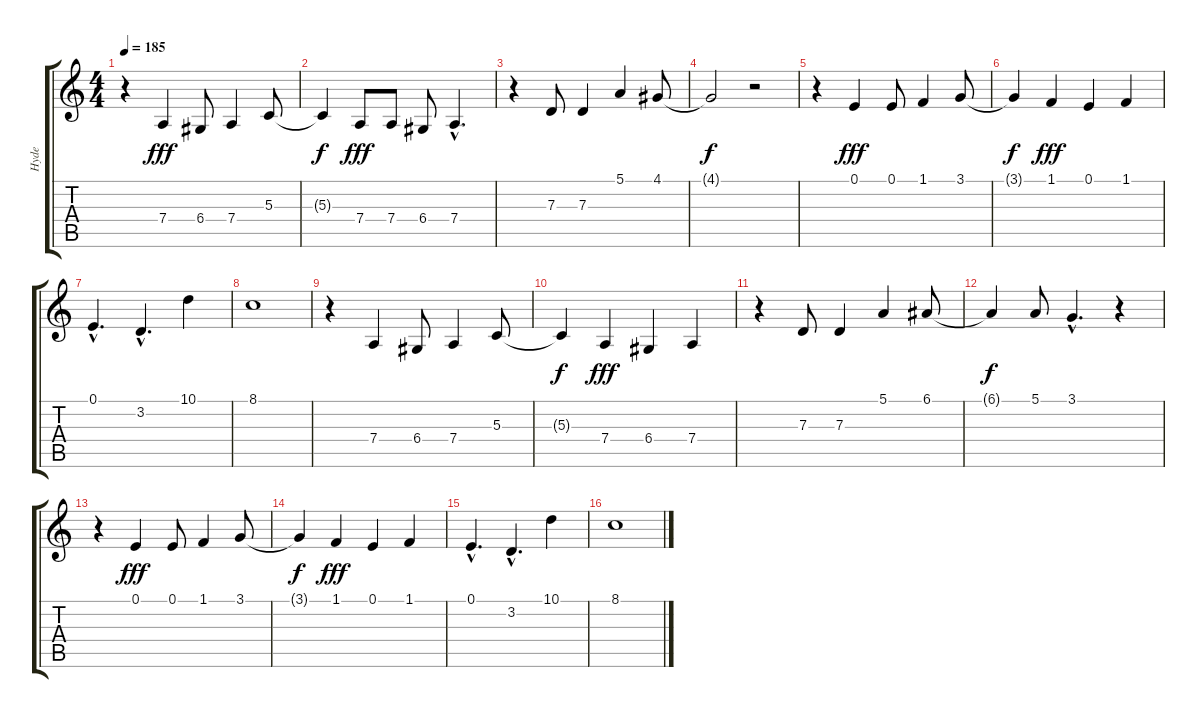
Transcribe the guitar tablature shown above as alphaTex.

\track ("Hyde" "Hyde") {instrument flute}
\staff {score tabs}
\tuning (E4 B3 G3 D3 A2 E2) {hide}
\ts (4 4)
\tempo 185
\clef g2
\ks c
r.4{dy fff} 7.4.4 6.4.8 7.4.4 5.3.8 |
5.3{t}.4{dy f} 7.4.8{dy fff} 7.4.8 6.4.8 7.4{hac}.4{d} |
r.4 7.3.8 7.3.4 5.1.4 4.1.8 |
4.1{t}.2{dy f} r.2 |
r.4 0.1.4{dy fff} 0.1.8 1.1.4 3.1.8 |
3.1{t}.4{dy f} 1.1.4{dy fff} 0.1.4 1.1.4 |
0.1{hac}.4{d} 3.2{hac}.4{d} 10.1.4 |
8.1.1 |
r.4 7.4.4 6.4.8 7.4.4 5.3.8 |
5.3{t}.4{dy f} 7.4.4{dy fff} 6.4.4 7.4.4 |
r.4 7.3.8 7.3.4 5.1.4 6.1.8 |
6.1{t}.4{dy f} 5.1.8 3.1{hac}.4{d} r.4 |
r.4 0.1.4{dy fff} 0.1.8 1.1.4 3.1.8 |
3.1{t}.4{dy f} 1.1.4{dy fff} 0.1.4 1.1.4 |
0.1{hac}.4{d} 3.2{hac}.4{d} 10.1.4 |
8.1.1
